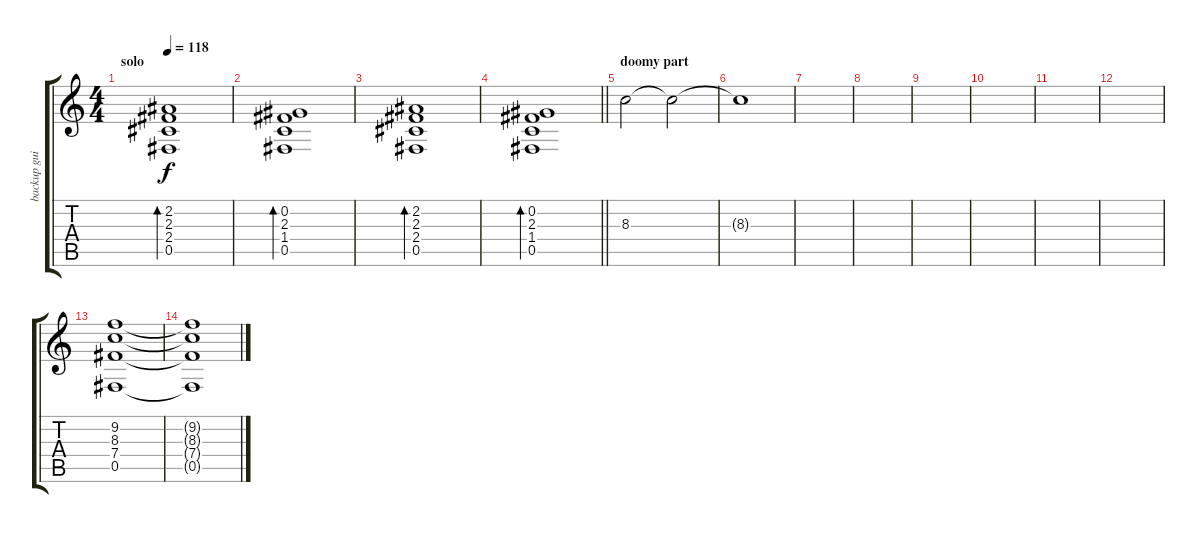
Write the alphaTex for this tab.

\track ("backup guitar" "backup gui") {instrument electricguitarclean}
\staff {score tabs}
\tuning (Db4 Ab3 E3 B2 Gb2 Db2) {hide}
\ts (4 4)
\section ("" "solo")
\tempo 118
\clef g2
\ks c
(2.2 2.3 2.4 0.5).1{bd 120 dy f} |
(0.2 2.3 1.4 0.5).1{bd 120} |
(2.2 2.3 2.4 0.5).1{bd 120} |
\barLineRight lightlight
(0.2 2.3 1.4 0.5).1{bd 120} |
\section ("" "doomy part")
8.3.2{volume 14 balance 11 instrument distortionguitar} 8.3{t}.2{volume 0} |
8.3{t}.1 |
|
|
|
|
|
|
(9.2 8.3 7.4 0.5).1{volume 10 balance 8 instrument distortionguitar} |
(9.2{t} 8.3{t} 7.4{t} 0.5{t}).1
